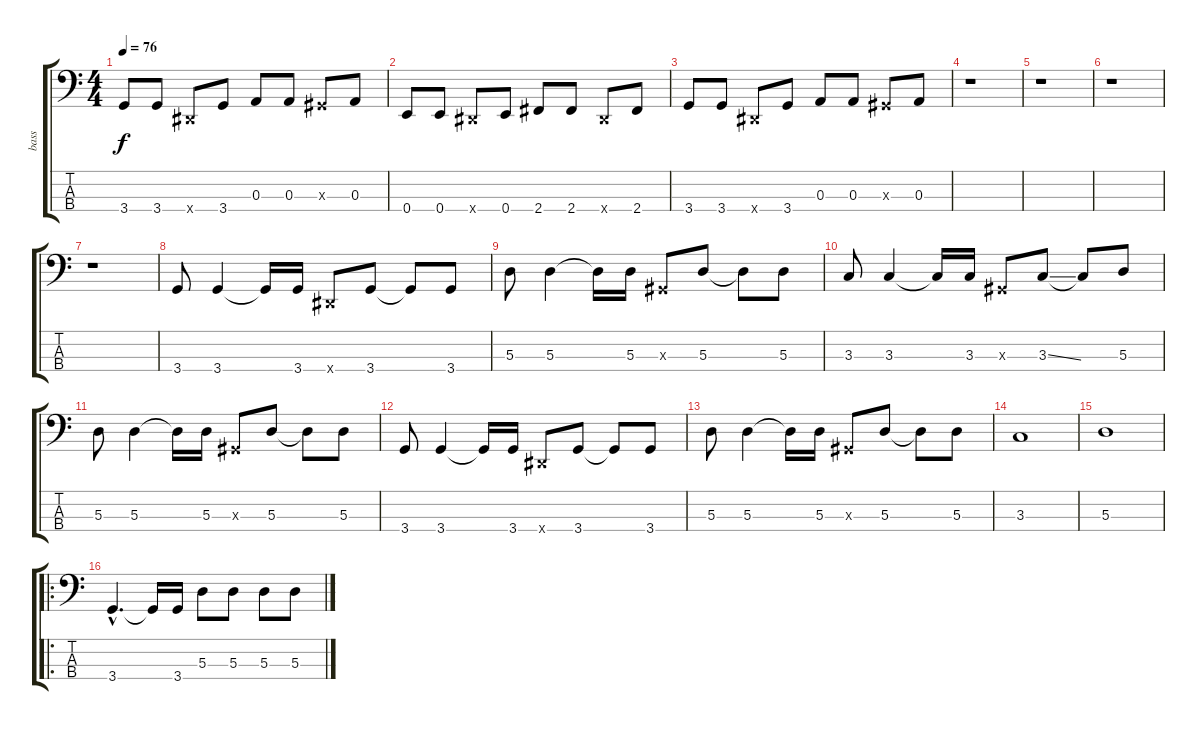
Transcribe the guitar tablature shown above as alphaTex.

\track ("bass" "bass") {instrument electricbasspick}
\staff {score tabs}
\tuning (G2 D2 A1 E1) {hide}
\ts (4 4)
\tempo 76
\clef f4
\ks c
3.4.8{dy f} 3.4.8 -1.4{x}.8 3.4.8 0.3.8 0.3.8 -1.3{x}.8 0.3.8 |
0.4.8 0.4.8 -1.4{x}.8 0.4.8 2.4.8 2.4.8 -1.4{x}.8 2.4.8 |
3.4.8 3.4.8 -1.4{x}.8 3.4.8 0.3.8 0.3.8 -1.3{x}.8 0.3.8 |
r.1 |
r.1 |
r.1 |
r.1 |
3.4.8 3.4.4 3.4{t}.16 3.4.16 -1.4{x}.8 3.4.8 3.4{t}.8 3.4.8 |
5.3.8 5.3.4 5.3{t}.16 5.3.16 -1.3{x}.8 5.3.8 5.3{t}.8 5.3.8 |
3.3.8 3.3.4 3.3{t}.16 3.3.16 -1.3{x}.8 3.3{ss}.8 3.3{t}.8 5.3.8 |
5.3.8 5.3.4 5.3{t}.16 5.3.16 -1.3{x}.8 5.3.8 5.3{t}.8 5.3.8 |
3.4.8 3.4.4 3.4{t}.16 3.4.16 -1.4{x}.8 3.4.8 3.4{t}.8 3.4.8 |
5.3.8 5.3.4 5.3{t}.16 5.3.16 -1.3{x}.8 5.3.8 5.3{t}.8 5.3.8 |
3.3.1 |
5.3.1 |
\ro
3.4{hac}.4{d} 3.4{t}.16 3.4.16 5.3.8 5.3.8 5.3.8 5.3.8
